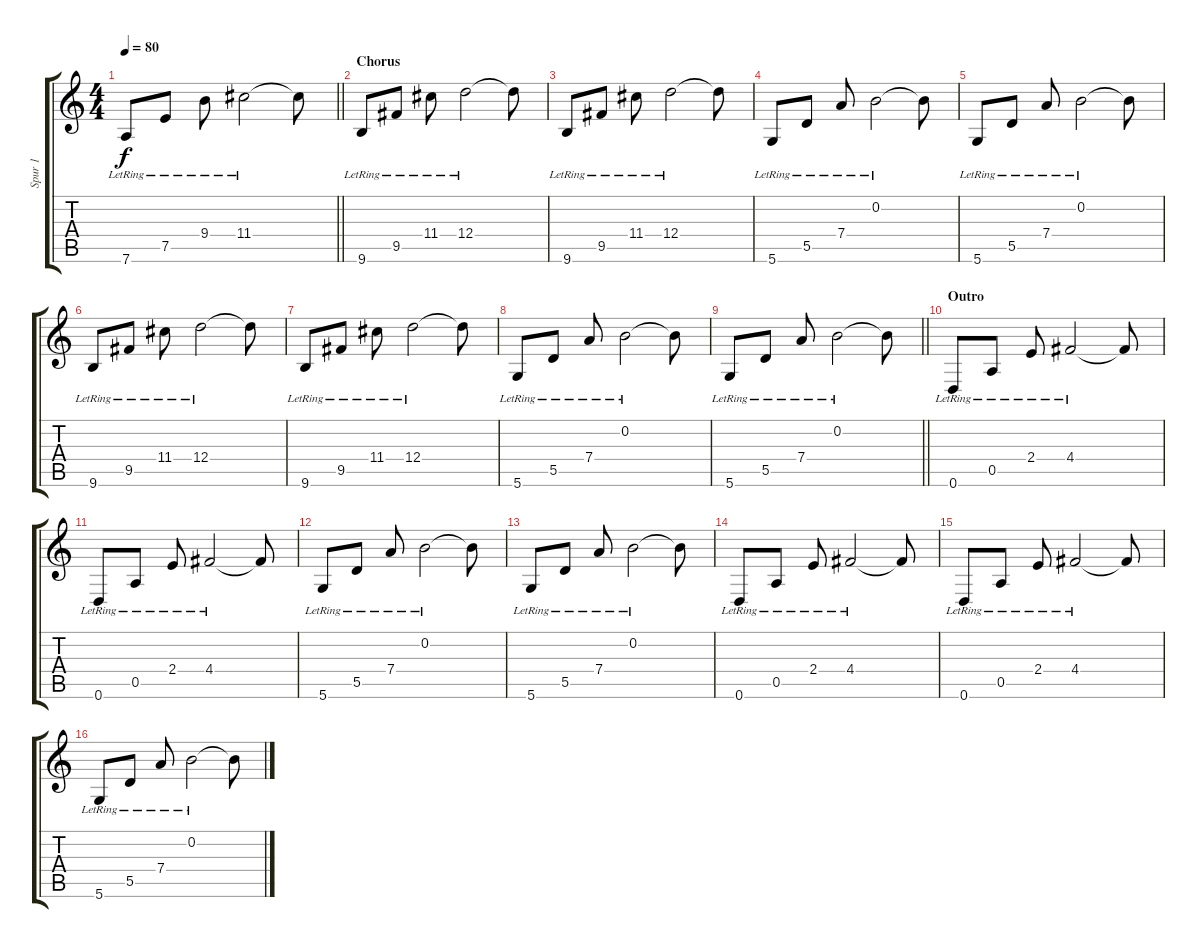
\track ("Spur 1" "Spur 1") {instrument acousticguitarsteel}
\staff {score tabs}
\tuning (E4 B3 G3 D3 A2 D2) {hide}
\ts (4 4)
\tempo 80
\clef g2
\barLineRight lightlight
\ks c
7.6{lr}.8{dy f} 7.5{lr}.8 9.4{lr}.8 11.4{lr}.2 11.4{t}.8 |
\section ("" "Chorus")
9.6{lr}.8 9.5{lr}.8 11.4{lr}.8 12.4{lr}.2 12.4{t}.8 |
9.6{lr}.8 9.5{lr}.8 11.4{lr}.8 12.4{lr}.2 12.4{t}.8 |
5.6{lr}.8 5.5{lr}.8 7.4{lr}.8 0.2{lr}.2 0.2{t}.8 |
5.6{lr}.8 5.5{lr}.8 7.4{lr}.8 0.2{lr}.2 0.2{t}.8 |
9.6{lr}.8 9.5{lr}.8 11.4{lr}.8 12.4{lr}.2 12.4{t}.8 |
9.6{lr}.8 9.5{lr}.8 11.4{lr}.8 12.4{lr}.2 12.4{t}.8 |
5.6{lr}.8 5.5{lr}.8 7.4{lr}.8 0.2{lr}.2 0.2{t}.8 |
\barLineRight lightlight
5.6{lr}.8 5.5{lr}.8 7.4{lr}.8 0.2{lr}.2 0.2{t}.8 |
\section ("" "Outro")
0.6{lr}.8 0.5{lr}.8 2.4{lr}.8 4.4{lr}.2 4.4{t}.8 |
0.6{lr}.8 0.5{lr}.8 2.4{lr}.8 4.4{lr}.2 4.4{t}.8 |
5.6{lr}.8 5.5{lr}.8 7.4{lr}.8 0.2{lr}.2 0.2{t}.8 |
5.6{lr}.8 5.5{lr}.8 7.4{lr}.8 0.2{lr}.2 0.2{t}.8 |
0.6{lr}.8 0.5{lr}.8 2.4{lr}.8 4.4{lr}.2 4.4{t}.8 |
0.6{lr}.8 0.5{lr}.8 2.4{lr}.8 4.4{lr}.2 4.4{t}.8 |
5.6{lr}.8 5.5{lr}.8 7.4{lr}.8 0.2{lr}.2 0.2{t}.8
